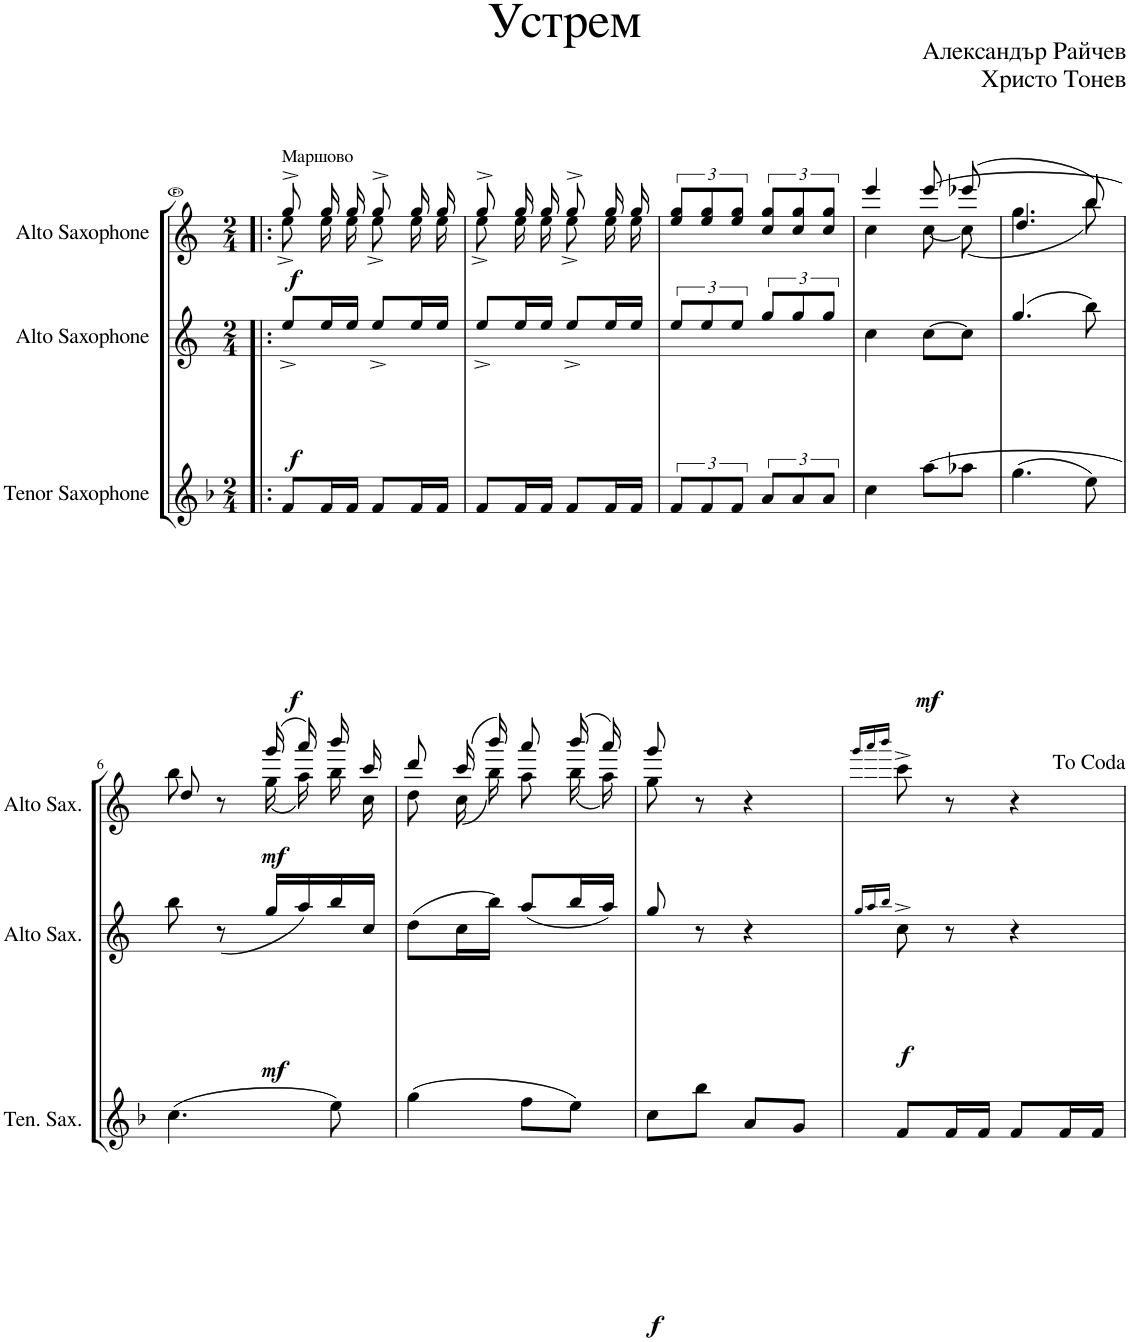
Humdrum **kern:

**kern	**dynam	**kern	**dynam	**kern	**dynam
*part3	*part3	*part2	*part2	*part1	*part1
*staff3	*staff3	*staff2	*staff2	*staff1	*staff1
*I"Tenor Saxophone	*	*I"Alto Saxophone	*	*I"Alto Saxophone	*
*I'Ten. Sax.	*	*I'Alto Sax.	*	*I'Alto Sax.	*
*clefG2	*	*clefG2	*	*clefG2	*
*Trd1c2	*	*Trd5c9	*	*Trd5c9	*
*k[b-]	*	*k[]	*	*k[]	*
*M2/4	*	*M2/4	*	*M2/4	*
=1!|:	=1!|:	=1!|:	=1!|:	=1!|:	=1!|:
*	*	*	*	*^	*
!	!	!	!	!LO:TX:a:t=Маршово	!	!
!	!LO:DY:b	!	!LO:DY:b	!	!	!LO:DY:b
8f/L	f	8ee^/L	f	8gg^/	8ee^\	f
16f/L	.	16ee/L	.	16gg/	16ee\	.
16f/JJ	.	16ee/JJ	.	16gg/	16ee\	.
8f/L	.	8ee^/L	.	8gg^/	8ee^\	.
16f/L	.	16ee/L	.	16gg/	16ee\	.
16f/JJ	.	16ee/JJ	.	16gg/	16ee\	.
=2	=2	=2	=2	=2	=2	=2
8f/L	.	8ee^/L	.	8gg^/	8ee^\	.
16f/L	.	16ee/L	.	16gg/	16ee\	.
16f/JJ	.	16ee/JJ	.	16gg/	16ee\	.
8f/L	.	8ee^/L	.	8gg^/	8ee^\	.
16f/L	.	16ee/L	.	16gg/	16ee\	.
16f/JJ	.	16ee/JJ	.	16gg/	16ee\	.
*	*	*	*	*v	*v	*
=3	=3	=3	=3	=3	=3
12f/L	.	12ee/L	.	12ee/ 12gg/L	.
12f/	.	12ee/	.	12ee/ 12gg/	.
12f/J	.	12ee/J	.	12ee/ 12gg/J	.
12a/L	.	12gg/L	.	12cc/ 12gg/L	.
12a/	.	12gg/	.	12cc/ 12gg/	.
12a/J	.	12gg/J	.	12cc/ 12gg/J	.
=4	=4	=4	=4	=4	=4
*	*	*	*	*^	*
4cc\	.	4cc\	.	4eee/	4cc\	.
!	!LO:DY:b	!	!	!	!	!
[8aa\L	mf	[8cc\L	.	[8eee/	[8cc\	.
8aa-X\J	.	8cc\J]	.	(8eee-X/	(8cc\]	.
=5	=5	=5	=5	=5	=5	=5
(4.gg\	.	(4.gg/	.	4.dd/	4.gg\	.
8ee\)	.	8bb\)	.	8bb/)	8bb\)	.
!!LO:LB:g=z	!!
=6	=6	=6	=6	=6	=6	=6
(4.cc\	.	8bb\	.	8dd/	8bb\	.
.	.	(8r	.	8r	8ryy	.
!	!	!	!LO:DY:b	!	!	!LO:DY:b
.	.	16gg/LL	mf	(16ggg/	(16gg\	mf
.	.	16aa/)	.	16aaa/)	16aa\)	.
8ee\)	.	16bb/	.	16bbb/	16bb\	.
.	.	16cc/JJ	.	16ccc/	16cc\	.
=7	=7	=7	=7	=7	=7	=7
(4gg\	.	(8dd\L	.	8ddd/	8dd\	.
.	.	16cc\L	.	(16ccc/	(16cc\	.
.	.	16bb\JJ)	.	16bbb/)	16bb\)	.
8ff\L	.	(8aa/L	.	8aaa/	8aa\	.
8ee\J)	.	16bb/L	.	(16bbb/	(16bb\	.
.	.	16aa/JJ)	.	16aaa/)	16aa\)	.
=8	=8	=8	=8	=8	=8	=8
!	!LO:DY:b	!	!	!	!	!
8cc\L	f	8gg/	.	8ggg/	8gg\	.
8bb-\J	.	8r	.	8r	4.ryy	.
8a/L	.	4r	.	4r	.	.
8g/J	.	.	.	.	.	.
*	*	*	*	*v	*v	*
=9	=9	=9	=9	=9	=9
.	.	16qgg/LL	.	16qggg/LL	.
.	.	16qaa/	.	16qaaa/	.
.	.	16qbb/JJ	.	16qbbb/JJ	.
!	!	!	!LO:DY:b	!	!
8f/L	.	8cc^\	f	8ccc^\	.
16f/L	.	8r	.	8r	.
16f/JJ	.	.	.	.	.
8f/L	.	4r	.	4r	.
16f/L	.	.	.	.	.
16f/JJ	.	.	.	.	.
=	=	=	=	=	=
*-	*-	*-	*-	*-	*-
